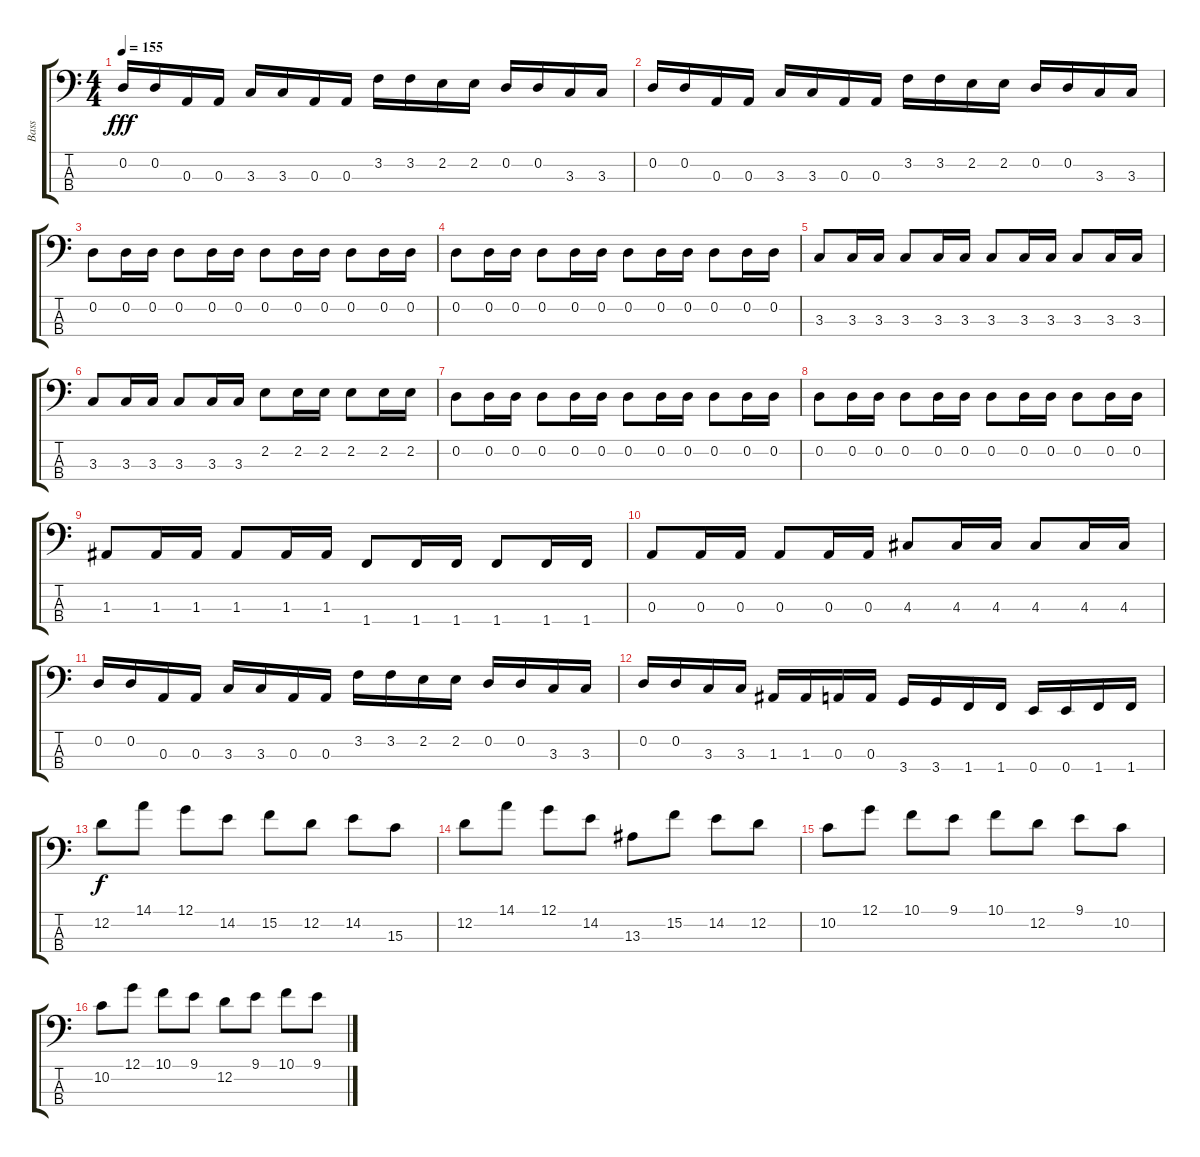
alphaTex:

\track ("Bass" "Bass") {instrument electricbassfinger}
\staff {score tabs}
\tuning (G2 D2 A1 E1) {hide}
\ts (4 4)
\tempo 155
\clef f4
\ks c
0.2.16{dy fff} 0.2.16 0.3.16 0.3.16 3.3.16 3.3.16 0.3.16 0.3.16 3.2.16 3.2.16 2.2.16 2.2.16 0.2.16 0.2.16 3.3.16 3.3.16 |
0.2.16 0.2.16 0.3.16 0.3.16 3.3.16 3.3.16 0.3.16 0.3.16 3.2.16 3.2.16 2.2.16 2.2.16 0.2.16 0.2.16 3.3.16 3.3.16 |
0.2.8 0.2.16 0.2.16 0.2.8 0.2.16 0.2.16 0.2.8 0.2.16 0.2.16 0.2.8 0.2.16 0.2.16 |
0.2.8 0.2.16 0.2.16 0.2.8 0.2.16 0.2.16 0.2.8 0.2.16 0.2.16 0.2.8 0.2.16 0.2.16 |
3.3.8 3.3.16 3.3.16 3.3.8 3.3.16 3.3.16 3.3.8 3.3.16 3.3.16 3.3.8 3.3.16 3.3.16 |
3.3.8 3.3.16 3.3.16 3.3.8 3.3.16 3.3.16 2.2.8 2.2.16 2.2.16 2.2.8 2.2.16 2.2.16 |
0.2.8 0.2.16 0.2.16 0.2.8 0.2.16 0.2.16 0.2.8 0.2.16 0.2.16 0.2.8 0.2.16 0.2.16 |
0.2.8 0.2.16 0.2.16 0.2.8 0.2.16 0.2.16 0.2.8 0.2.16 0.2.16 0.2.8 0.2.16 0.2.16 |
1.3.8 1.3.16 1.3.16 1.3.8 1.3.16 1.3.16 1.4.8 1.4.16 1.4.16 1.4.8 1.4.16 1.4.16 |
0.3.8 0.3.16 0.3.16 0.3.8 0.3.16 0.3.16 4.3.8 4.3.16 4.3.16 4.3.8 4.3.16 4.3.16 |
0.2.16 0.2.16 0.3.16 0.3.16 3.3.16 3.3.16 0.3.16 0.3.16 3.2.16 3.2.16 2.2.16 2.2.16 0.2.16 0.2.16 3.3.16 3.3.16 |
0.2.16 0.2.16 3.3.16 3.3.16 1.3.16 1.3.16 0.3.16 0.3.16 3.4.16 3.4.16 1.4.16 1.4.16 0.4.16 0.4.16 1.4.16 1.4.16 |
12.2.8{dy f} 14.1.8 12.1.8 14.2.8 15.2.8 12.2.8 14.2.8 15.3.8 |
12.2.8 14.1.8 12.1.8 14.2.8 13.3.8 15.2.8 14.2.8 12.2.8 |
10.2.8 12.1.8 10.1.8 9.1.8 10.1.8 12.2.8 9.1.8 10.2.8 |
10.2.8 12.1.8 10.1.8 9.1.8 12.2.8 9.1.8 10.1.8 9.1.8
